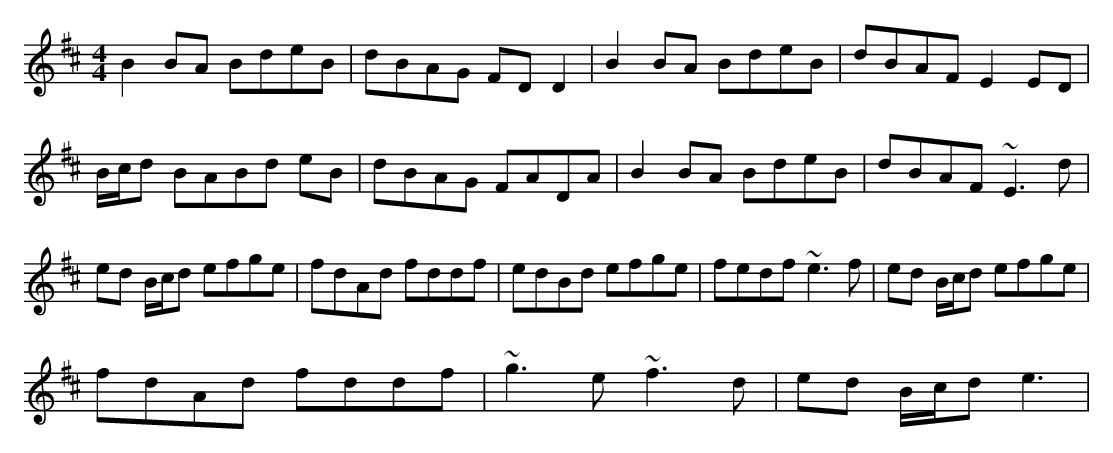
X:1
M:4/4
K:Edor
B2BA BdeB|dBAG FDD2|B2BA BdeB|dBAF E2ED|
B/c/d BABd eB|dBAG FADA|B2BA BdeB|dBAF ~E3d|
ed B/c/d efge|fdAd fddf|edBd efge|fedf ~e3f|ed B/c/d efge|
fdAd fddf|~g3e ~f3d|ed B/c/d e3|
